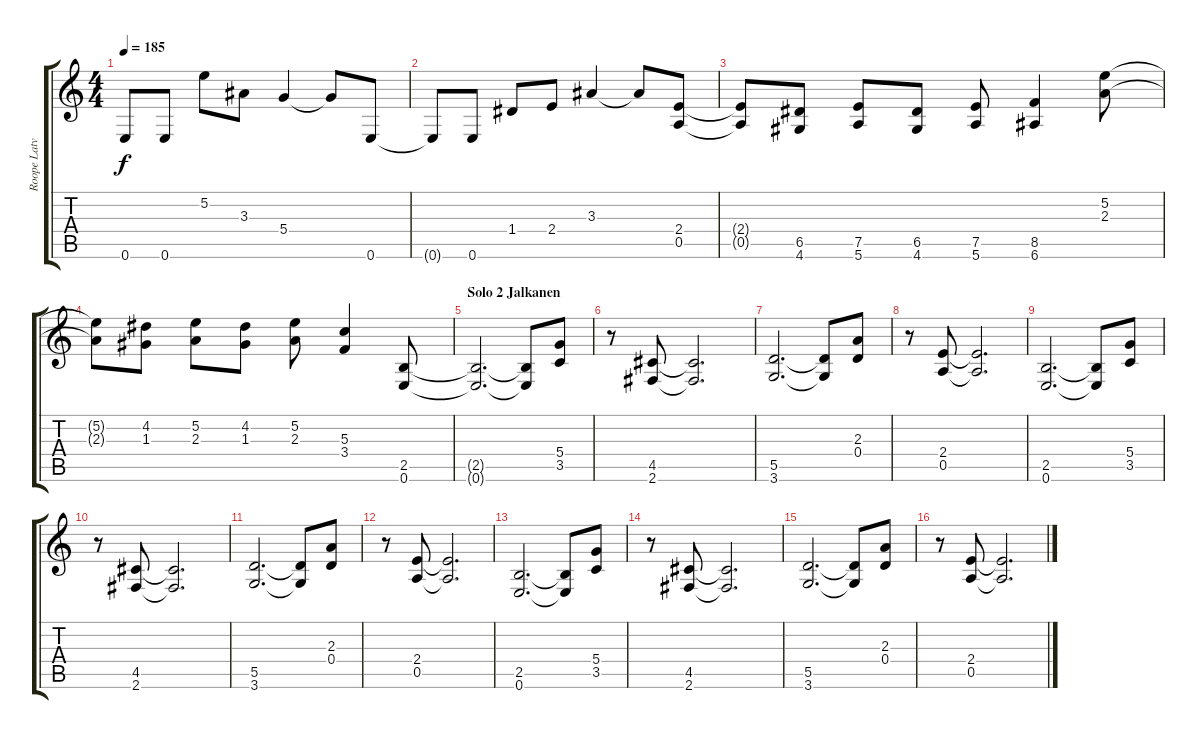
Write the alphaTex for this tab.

\track ("Roope Latvala" "Roope Latv") {instrument distortionguitar}
\staff {score tabs}
\tuning (E4 B3 G3 D3 A2 E2) {hide}
\ts (4 4)
\tempo 185
\clef g2
\ks c
0.6{t}.8{dy f} 0.6.8 5.2.8 3.3.8 5.4.4 5.4{t}.8 0.6.8 |
0.6{t}.8 0.6.8 1.4.8 2.4.8 3.3.4 3.3{t}.8 (2.4 0.5).8 |
(2.4{t} 0.5{t}).8 (6.5 4.6).8 (7.5 5.6).8 (6.5 4.6).8 (7.5 5.6).8 (8.5 6.6).4 (5.2 2.3).8 |
(5.2{t} 2.3{t}).8 (4.2 1.3).8 (5.2 2.3).8 (4.2 1.3).8 (5.2 2.3).8 (5.3 3.4).4 (2.5 0.6).8 |
\section ("" "Solo 2 Jalkanen")
(2.5{t} 0.6{t}).2{d} (2.5{t} 0.6{t}).8 (5.4 3.5).8 |
r.8 (4.5 2.6).8 (4.5{t} 2.6{t}).2{d} |
(5.5 3.6).2{d} (5.5{t} 3.6{t}).8 (2.3 0.4).8 |
r.8 (2.4 0.5).8 (2.4{t} 0.5{t}).2{d} |
(2.5 0.6).2{d} (2.5{t} 0.6{t}).8 (5.4 3.5).8 |
r.8 (4.5 2.6).8 (4.5{t} 2.6{t}).2{d} |
(5.5 3.6).2{d} (5.5{t} 3.6{t}).8 (2.3 0.4).8 |
r.8 (2.4 0.5).8 (2.4{t} 0.5{t}).2{d} |
(2.5 0.6).2{d} (2.5{t} 0.6{t}).8 (5.4 3.5).8 |
r.8 (4.5 2.6).8 (4.5{t} 2.6{t}).2{d} |
(5.5 3.6).2{d} (5.5{t} 3.6{t}).8 (2.3 0.4).8 |
r.8 (2.4 0.5).8 (2.4{t} 0.5{t}).2{d}
